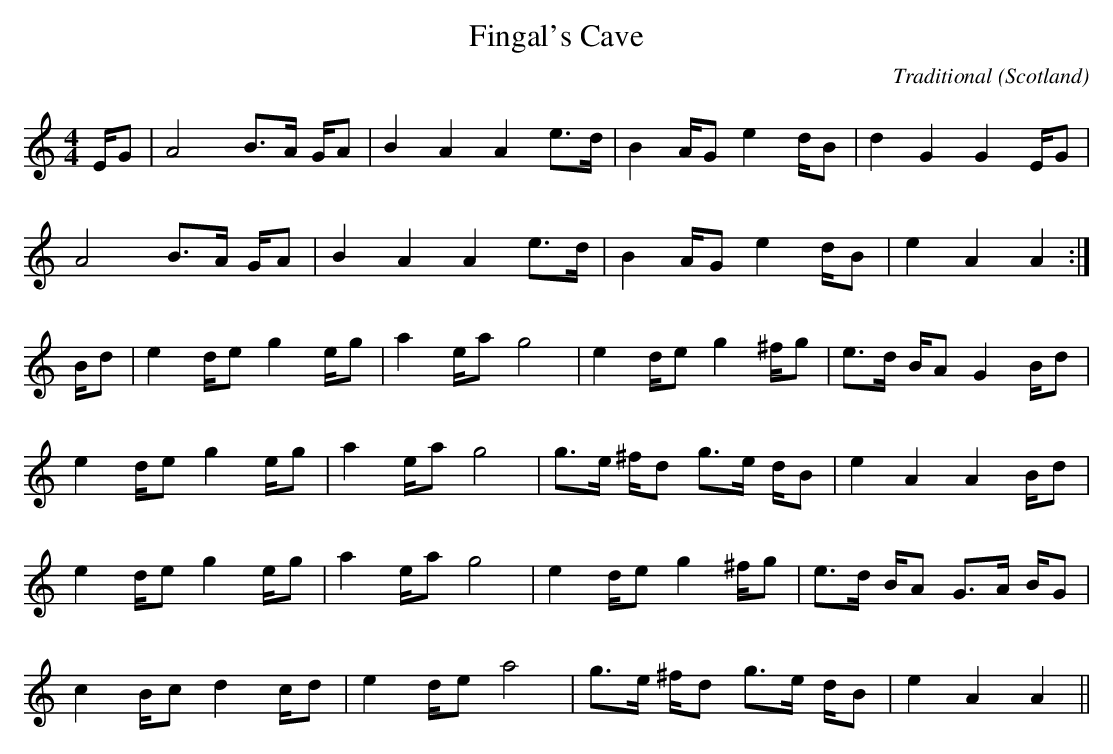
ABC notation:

X:1
T:Fingal's Cave
O:Scotland
C:Traditional
M:4/4
K:Am
E/G|A4 B>A G/A|B2 A2 A2 e>d|B2 A/G e2 d/B|d2 G2 G2 E/G|
A4 B>A G/A|B2 A2 A2 e>d|B2 A/G e2 d/B|e2 A2 A2 :|
B/d|\
e2 d/e g2 e/g|a2 e/a g4|e2 d/e g2 ^f/g|e>d B/A G2 B/d|
e2 d/e g2 e/g|a2 e/a g4|g>e ^f/d g>e d/B|e2 A2 A2 B/d|
e2 d/e g2 e/g|a2 e/a g4|e2 d/e g2 ^f/g|e>d B/A G>A B/G|
c2 B/c d2 c/d|e2 d/e a4|g>e ^f/d g>e d/B|e2 A2 A2||
